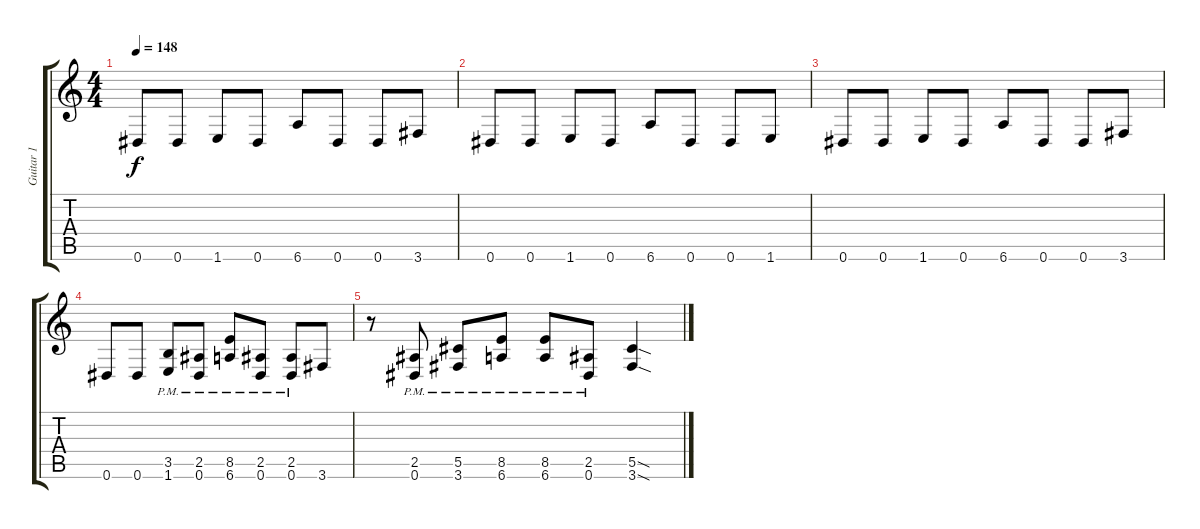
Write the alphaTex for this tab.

\track ("Guitar 1" "Guitar 1") {instrument overdrivenguitar}
\staff {score tabs}
\tuning (Eb4 Bb3 Gb3 Db3 Ab2 Eb2) {hide}
\ts (4 4)
\tempo 148
\clef g2
\ks c
0.6.8{dy f} 0.6.8 1.6.8 0.6.8 6.6.8 0.6.8 0.6.8 3.6.8 |
0.6.8 0.6.8 1.6.8 0.6.8 6.6.8 0.6.8 0.6.8 1.6.8 |
0.6.8 0.6.8 1.6.8 0.6.8 6.6.8 0.6.8 0.6.8 3.6.8 |
0.6.8 0.6.8 (3.5{pm} 1.6{pm}).8 (2.5{pm} 0.6{pm}).8 (8.5{pm} 6.6{pm}).8 (2.5{pm} 0.6{pm}).8 (2.5{pm} 0.6{pm}).8 3.6.8 |
r.8 (2.5{pm} 0.6{pm}).8 (5.5{pm} 3.6{pm}).8 (8.5{pm} 6.6{pm}).8 (8.5{pm} 6.6{pm}).8 (2.5{pm} 0.6{pm}).8 (5.5{sod} 3.6{sod}).4
